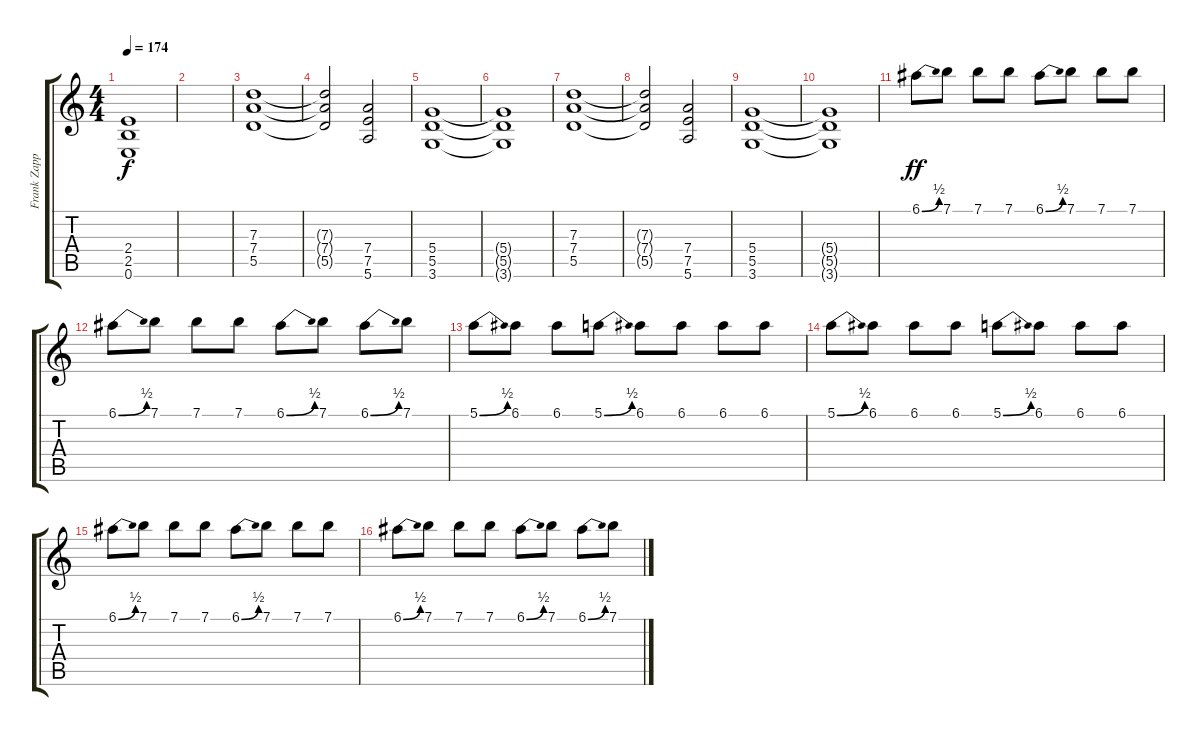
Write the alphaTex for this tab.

\track ("Frank Zappa" "Frank Zapp") {instrument overdrivenguitar}
\staff {score tabs}
\tuning (E4 B3 G3 D3 A2 E2) {hide}
\ts (4 4)
\tempo 174
\clef g2
\ks c
(2.4{t} 2.5{t} 0.6{t}).1{dy f} |
|
(7.3 7.4 5.5).1 |
(7.3{t} 7.4{t} 5.5{t}).2 (7.4 7.5 5.6).2 |
(5.4 5.5 3.6).1 |
(5.4{t} 5.5{t} 3.6{t}).1 |
(7.3 7.4 5.5).1 |
(7.3{t} 7.4{t} 5.5{t}).2 (7.4 7.5 5.6).2 |
(5.4 5.5 3.6).1 |
(5.4{t} 5.5{t} 3.6{t}).1 |
6.1{be (bend 0 0 60 2)}.8{dy ff} 7.1.8 7.1.8 7.1.8 6.1{be (bend 0 0 60 2)}.8 7.1.8 7.1.8 7.1.8 |
6.1{be (bend 0 0 60 2)}.8 7.1.8 7.1.8 7.1.8 6.1{be (bend 0 0 60 2)}.8 7.1.8 6.1{be (bend 0 0 60 2)}.8 7.1.8 |
5.1{be (bend 0 0 60 2)}.8 6.1.8 6.1.8 5.1{be (bend 0 0 60 2)}.8 6.1.8 6.1.8 6.1.8 6.1.8 |
5.1{be (bend 0 0 60 2)}.8 6.1.8 6.1.8 6.1.8 5.1{be (bend 0 0 60 2)}.8 6.1.8 6.1.8 6.1.8 |
6.1{be (bend 0 0 60 2)}.8 7.1.8 7.1.8 7.1.8 6.1{be (bend 0 0 60 2)}.8 7.1.8 7.1.8 7.1.8 |
6.1{be (bend 0 0 60 2)}.8 7.1.8 7.1.8 7.1.8 6.1{be (bend 0 0 60 2)}.8 7.1.8 6.1{be (bend 0 0 60 2)}.8 7.1.8
